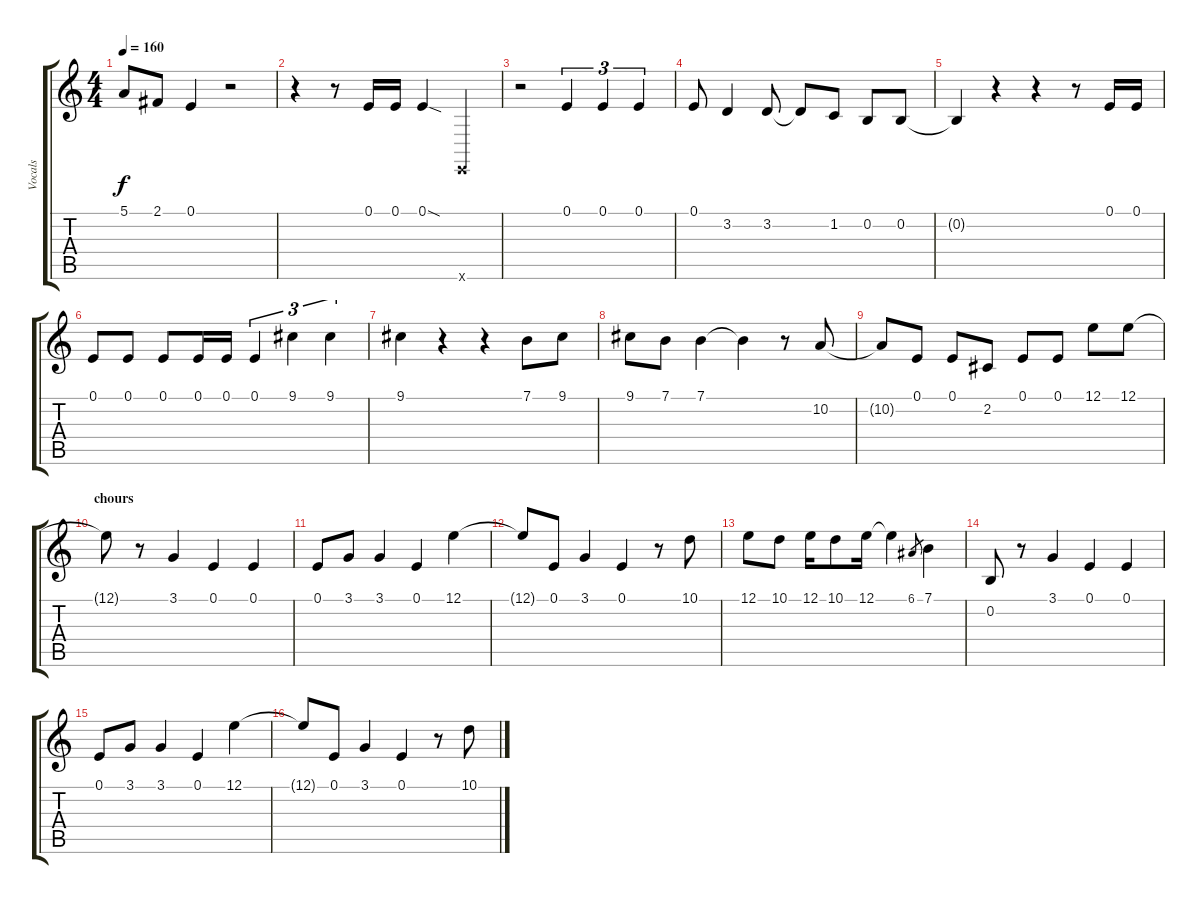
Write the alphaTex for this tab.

\track ("Vocals" "Vocals") {instrument altosax}
\staff {score tabs}
\tuning (E4 B3 G3 D3 A2 E2) {hide}
\ts (4 4)
\tempo 160
\clef g2
\ks c
5.1{t}.8{dy f} 2.1.8 0.1.4 r.2 |
r.4 r.8 0.1.16 0.1.16 0.1{sod}.4 0.6{x}.4 |
r.2 0.1.4{tu (3 2)} 0.1.4{tu (3 2)} 0.1.4{tu (3 2)} |
0.1.8 3.2.4 3.2.8 3.2{t}.8 1.2.8 0.2.8 0.2.8 |
0.2{t}.4 r.4 r.4 r.8 0.1.16 0.1.16 |
0.1.8 0.1.8 0.1.8 0.1.16 0.1.16 0.1.4{tu (3 2)} 9.1.4{tu (3 2)} 9.1.4{tu (3 2)} |
9.1.4 r.4 r.4 7.1.8 9.1.8 |
9.1.8 7.1.8 7.1.4 7.1{t}.4 r.8 10.2.8 |
10.2{t}.8 0.1.8 0.1.8 2.2.8 0.1.8 0.1.8 12.1.8 12.1.8 |
\section ("" "chours")
12.1{t}.8 r.8 3.1.4 0.1.4 0.1.4 |
0.1.8 3.1.8 3.1.4 0.1.4 12.1.4 |
12.1{t}.8 0.1.8 3.1.4 0.1.4 r.8 10.1.8 |
12.1.8 10.1.8 12.1.16 10.1.8 12.1.16 12.1{t}.4 6.1.8{gr} 7.1.4 |
0.2.8 r.8 3.1.4 0.1.4 0.1.4 |
0.1.8 3.1.8 3.1.4 0.1.4 12.1.4 |
12.1{t}.8 0.1.8 3.1.4 0.1.4 r.8 10.1.8
